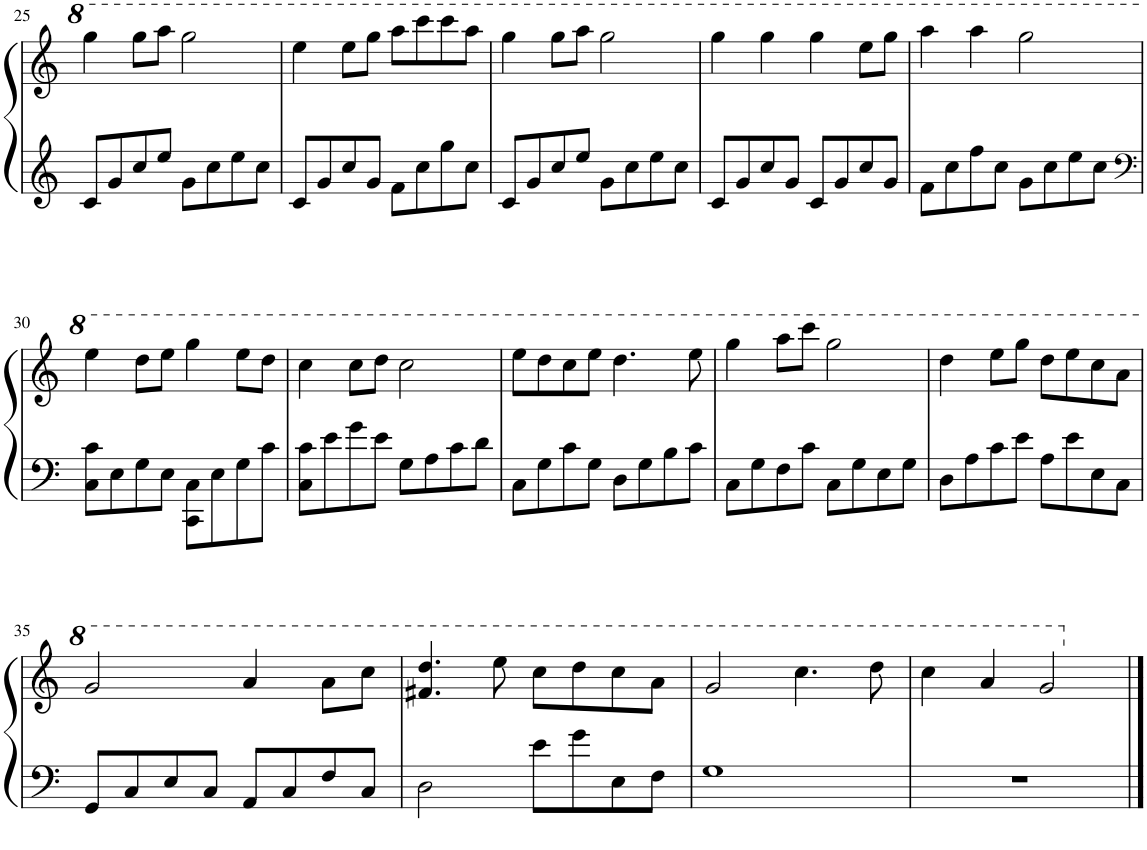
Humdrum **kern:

**kern	**kern
*part1	*part1
*staff2	*staff1
*I"Piano	*
*I'Pno.	*
!!LO:PB:g=z
*clefG2	*clefG2
*k[]	*k[]
*M4/4	*M4/4
=25	=25
8c/L	4ggg\
8g/	.
8cc/	8ggg\L
8ee/J	8aaa\J
8g\L	2ggg\
8cc\	.
8ee\	.
8cc\J	.
=26	=26
8c/L	4eee\
8g/	.
8cc/	8eee\L
8g/J	8ggg\J
8f\L	8aaa\L
8cc\	8cccc\
8gg\	8cccc\
8cc\J	8aaa\J
=27	=27
8c/L	4ggg\
8g/	.
8cc/	8ggg\L
8ee/J	8aaa\J
8g\L	2ggg\
8cc\	.
8ee\	.
8cc\J	.
=28	=28
8c/L	4ggg\
8g/	.
8cc/	4ggg\
8g/J	.
8c/L	4ggg\
8g/	.
8cc/	8eee\L
8g/J	8ggg\J
=29	=29
8f\L	4aaa\
8cc\	.
8ff\	4aaa\
8cc\J	.
8g\L	2ggg\
8cc\	.
8ee\	.
8cc\J	.
!!LO:LB:g=z
=30	=30
*clefF4	*
8C\ 8c\L	4eee\
8E\	.
8G\	8ddd\L
8E\J	8eee\J
8CC\ 8C\L	4ggg\
8E\	.
8G\	8eee\L
8c\J	8ddd\J
=31	=31
8C\ 8c\L	4ccc\
8e\	.
8g\	8ccc\L
8e\J	8ddd\J
8G\L	2ccc\
8A\	.
8c\	.
8d\J	.
=32	=32
8C\L	8eee\L
8G\	8ddd\
8c\	8ccc\
8G\J	8eee\J
8D\L	4.ddd\
8G\	.
8B\	.
8c\J	8eee\
=33	=33
8C\L	4ggg\
8G\	.
8F\	8aaa\L
8c\J	8cccc\J
8C\L	2ggg\
8G\	.
8E\	.
8G\J	.
=34	=34
8D\L	4ddd\
8A\	.
8c\	8eee\L
8e\J	8ggg\J
8A\L	8ddd\L
8e\	8eee\
8E\	8ccc\
8C\J	8aa\J
!!LO:LB:g=z
=35	=35
8GG/L	2gg/
8C/	.
8E/	.
8C/J	.
8AA/L	4aa/
8C/	.
8F/	8aa\L
8C/J	8ccc\J
=36	=36
2D\	4.ff#X/ 4.ddd/
.	8eee\
8e\L	8ccc\L
8g\	8ddd\
8E\	8ccc\
8F\J	8aa\J
=37	=37
1G	2gg/
.	4.ccc\
.	8ddd\
=38	=38
1r	4ccc\
.	4aa/
.	2gg/
==	==
*-	*-
